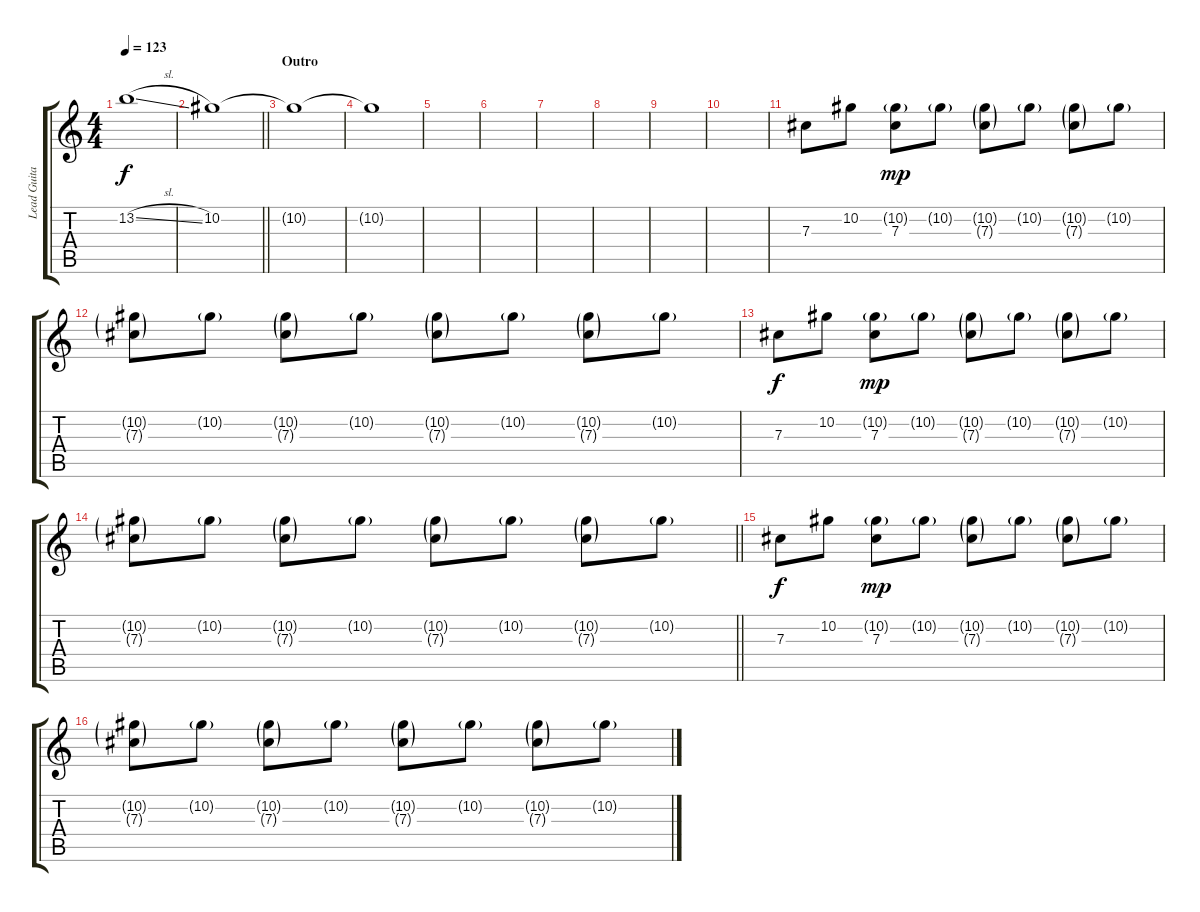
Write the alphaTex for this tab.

\track ("Lead Guitar" "Lead Guita") {instrument distortionguitar}
\staff {score tabs}
\tuning (Eb4 Bb3 Gb3 Db3 Ab2 Db2) {hide}
\ts (4 4)
\tempo 123
\clef g2
\ks c
13.2{sl}.1{dy f} |
\barLineRight lightlight
10.2.1 |
\section ("" "Outro")
10.2{t}.1{volume 0} |
10.2{t}.1 |
|
|
|
|
|
|
7.3.8{volume 16 instrument electricguitarclean} 10.2.8 (10.2{g} 7.3).8{dy mp} 10.2{g}.8 (10.2{g} 7.3{g}).8 10.2{g}.8 (10.2{g} 7.3{g}).8 10.2{g}.8 |
(10.2{g} 7.3{g}).8 10.2{g}.8 (10.2{g} 7.3{g}).8 10.2{g}.8 (10.2{g} 7.3{g}).8 10.2{g}.8 (10.2{g} 7.3{g}).8 10.2{g}.8 |
7.3.8{dy f} 10.2.8 (10.2{g} 7.3).8{dy mp} 10.2{g}.8 (10.2{g} 7.3{g}).8 10.2{g}.8 (10.2{g} 7.3{g}).8 10.2{g}.8 |
\barLineRight lightlight
(10.2{g} 7.3{g}).8 10.2{g}.8 (10.2{g} 7.3{g}).8 10.2{g}.8 (10.2{g} 7.3{g}).8 10.2{g}.8 (10.2{g} 7.3{g}).8 10.2{g}.8 |
7.3.8{dy f volume 12 instrument electricguitarclean} 10.2.8 (10.2{g} 7.3).8{dy mp} 10.2{g}.8 (10.2{g} 7.3{g}).8 10.2{g}.8 (10.2{g} 7.3{g}).8 10.2{g}.8 |
(10.2{g} 7.3{g}).8 10.2{g}.8 (10.2{g} 7.3{g}).8 10.2{g}.8 (10.2{g} 7.3{g}).8 10.2{g}.8 (10.2{g} 7.3{g}).8 10.2{g}.8
